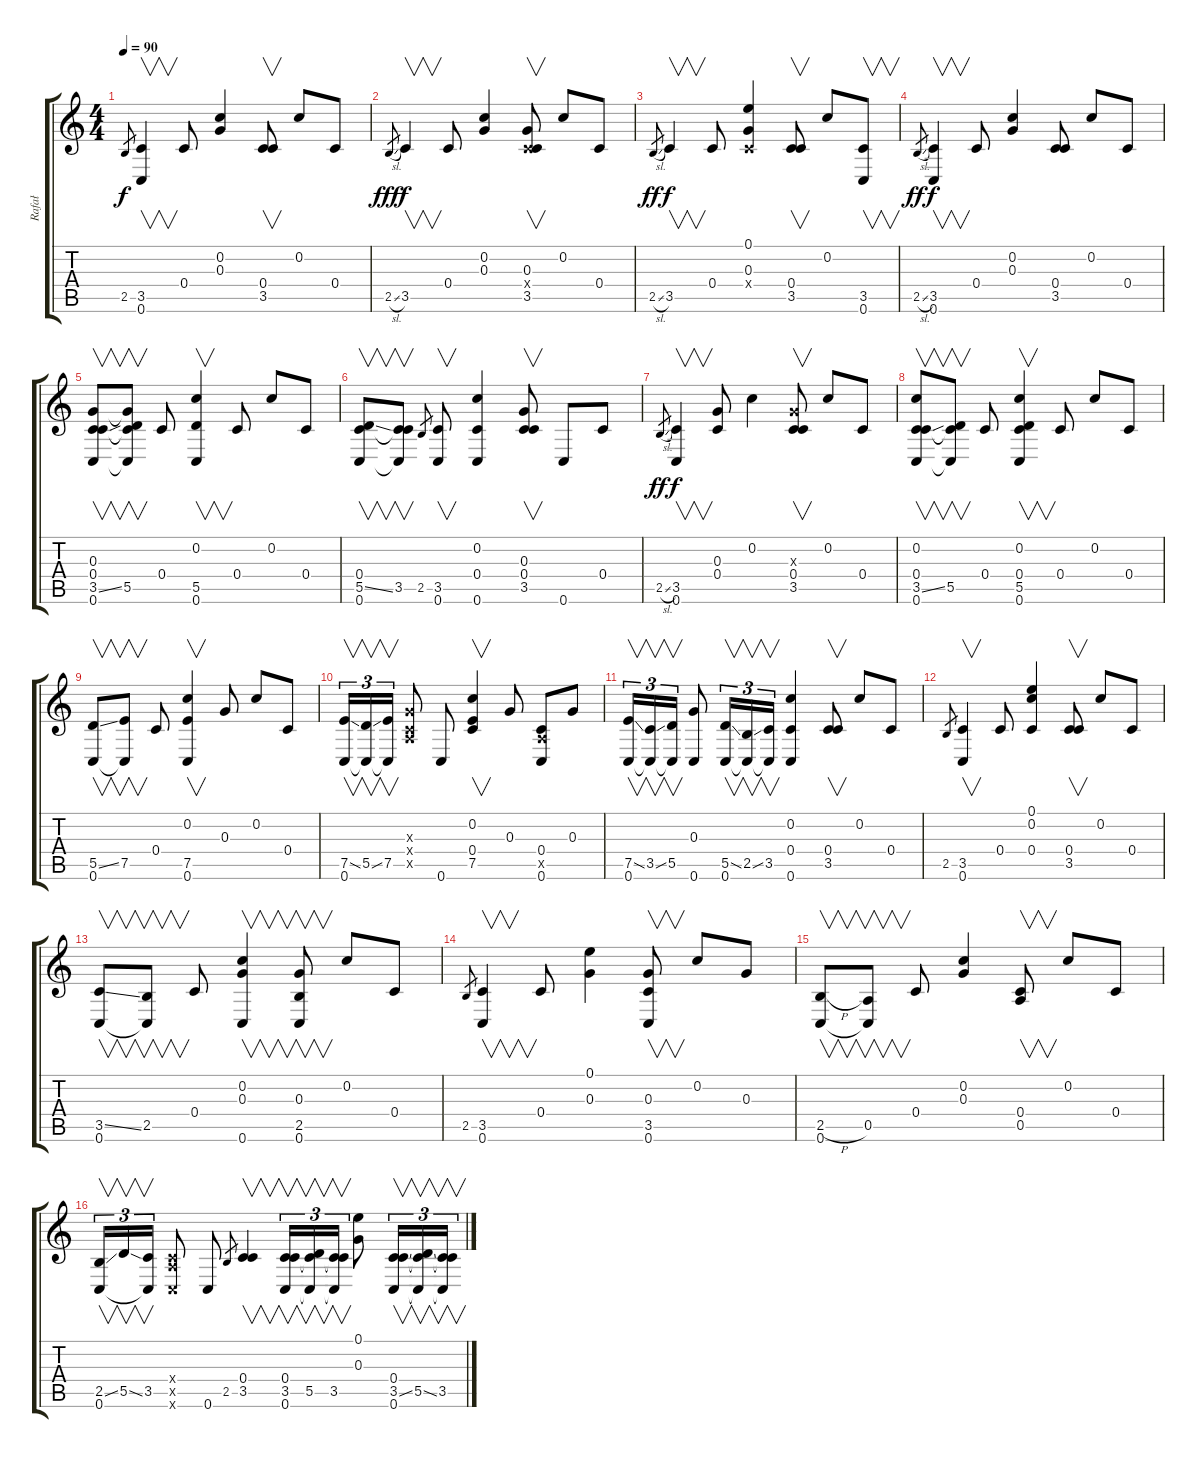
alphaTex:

\track ("Rafał" "Rafał") {instrument acousticguitarsteel}
\staff {score tabs}
\tuning (E4 C4 G3 C3 A2 C2) {hide}
\ts (4 4)
\tempo 90
\clef g2
\ks c
2.5.8{gr dy f instrument acousticguitarsteel} (3.5 0.6).4{v} 0.4.8 (0.2 0.3).4 (0.4 3.5).8{v} 0.2.8 0.4.8 |
2.5{sl}.8{gr dy fff} 3.5.4{v dy f} 0.4.8 (0.2 0.3).4 (0.3 0.4{x} 3.5).8{v} 0.2.8 0.4.8 |
2.5{sl}.8{gr dy ff} 3.5.4{v dy f} 0.4.8 (0.1 0.3 0.4{x}).4 (0.4 3.5).8{v} 0.2.8 (3.5 0.6).8{v} |
2.5{sl}.8{gr dy ff} (3.5 0.6).4{v dy f} 0.4.8 (0.2 0.3).4 (0.4 3.5).8 0.2.8 0.4.8 |
(0.3 0.4 3.5{ss} 0.6).8{v} (0.3{t} 0.4{t} 5.5 0.6{t}).8{v} 0.4.8 (0.2 5.5 0.6).4{v} 0.4.8 0.2.8 0.4.8 |
(0.4 5.5{ss} 0.6).8{v} (0.4{t} 3.5 0.6{t}).8{v} 2.5.8{gr} (3.5 0.6).8{v} (0.2 0.4 0.6).4 (0.3 0.4 3.5).8{v} 0.6.8 0.4.8 |
2.5{sl}.8{gr dy ff} (3.5 0.6).4{v dy f} (0.3 0.4).8 0.2.4 (0.3{x} 0.4 3.5).8{v} 0.2.8 0.4.8 |
(0.2 0.4 3.5{ss} 0.6).8{v} (0.4{t} 5.5 0.6{t}).8{v} 0.4.8 (0.2 0.4 5.5 0.6).4{v} 0.4.8 0.2.8 0.4.8 |
(5.5{ss} 0.6).8{v} (7.5 0.6{t}).8{v} 0.4.8 (0.2 7.5 0.6).4{v} 0.3.8 0.2.8 0.4.8 |
(7.5{ss} 0.6).16{v tu (3 2)} (5.5{ss} 0.6{t}).16{v tu (3 2)} (7.5 0.6{t}).16{v tu (3 2)} (0.3{x} 0.4{x} 0.5{x}).8 0.6.8 (0.2 0.4 7.5).4{v} 0.3.8 (0.4 0.5{x} 0.6).8 0.3.8 |
(7.5{ss} 0.6).16{v tu (3 2)} (3.5{ss} 0.6{t}).16{v tu (3 2)} (5.5 0.6{t}).16{v tu (3 2)} (0.3 0.6).8 (5.5{ss} 0.6).16{v tu (3 2)} (2.5{ss} 0.6{t}).16{v tu (3 2)} (3.5 0.6{t}).16{v tu (3 2)} (0.2 0.4 0.6).4 (0.4 3.5).8{v} 0.2.8 0.4.8 |
2.5.8{gr} (3.5 0.6).4{v} 0.4.8 (0.1 0.2 0.4).4 (0.4 3.5).8{v} 0.2.8 0.4.8 |
(3.5{ss} 0.6).8{v} (2.5 0.6{t}).8{v} 0.4.8 (0.2 0.3 0.6).4{v} (0.3 2.5 0.6).8{v} 0.2.8 0.4.8 |
2.5.8{gr} (3.5 0.6).4{v} 0.4.8 (0.1 0.3).4 (0.3 3.5 0.6).8{v} 0.2.8 0.3.8 |
(2.5{h} 0.6).8{v} (0.5 0.6{t}).8{v} 0.4.8 (0.2 0.3).4 (0.4 0.5).8{v} 0.2.8 0.4.8 |
(2.5{ss} 0.6).16{v tu (3 2)} 5.5{ss}.16{v tu (3 2)} (3.5 0.6{t}).16{v tu (3 2)} (0.4{x} 0.5{x} 0.6{x}).8 0.6.8 2.5.8{gr} (0.4 3.5).4{v} (0.4 3.5 0.6).16{v tu (3 2)} (0.4{t} 5.5 0.6{t}).16{v tu (3 2)} (0.4{t} 3.5 0.6{t}).16{v tu (3 2)} (0.1 0.3).8 (0.4 3.5{ss} 0.6).16{v tu (3 2)} (0.4{t} 5.5{ss} 0.6{t}).16{v tu (3 2)} (0.4{t} 3.5 0.6{t}).16{v tu (3 2)}
